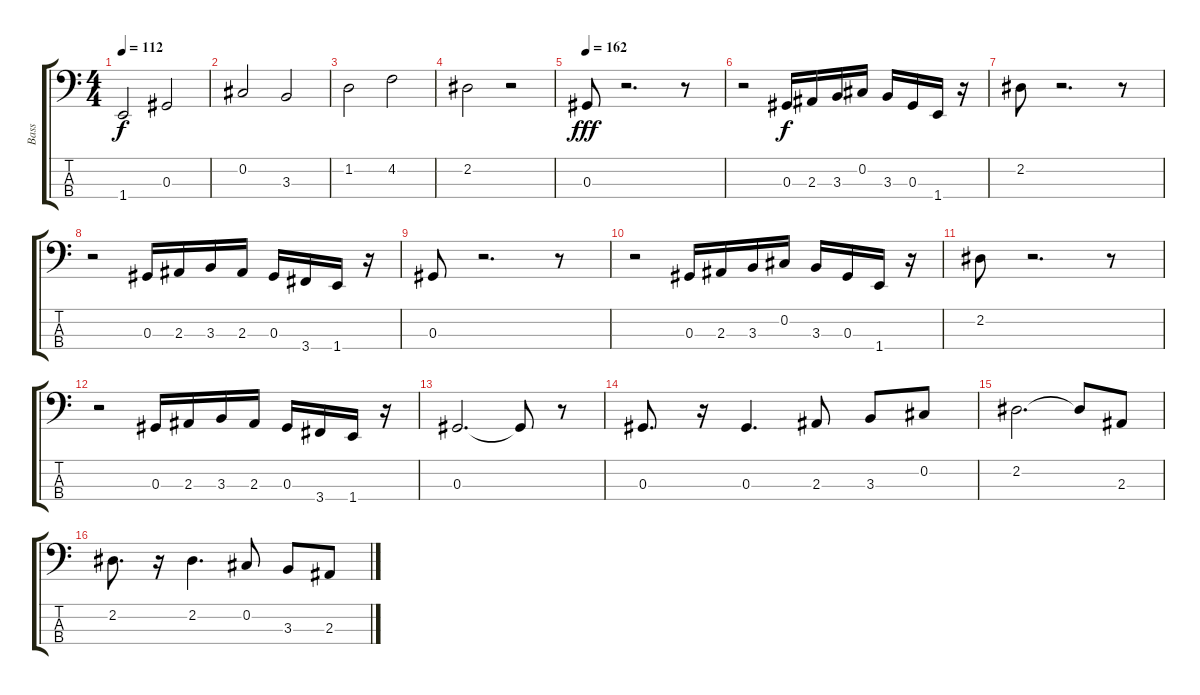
\track ("Bass" "Bass") {instrument electricbassfinger}
\staff {score tabs}
\tuning (Gb2 Db2 Ab1 Eb1) {hide}
\ts (4 4)
\tempo 112
\clef f4
\ks c
1.4.2{dy f} 0.3.2 |
0.2.2 3.3.2 |
1.2.2 4.2.2 |
2.2.2 r.2 |
\tempo 162
0.3.8{dy fff} r.2{d} r.8 |
r.2 0.3.16{dy f} 2.3.16 3.3.16 0.2.16 3.3.16 0.3.16 1.4.16 r.16 |
2.2.8 r.2{d} r.8 |
r.2 0.3.16 2.3.16 3.3.16 2.3.16 0.3.16 3.4.16 1.4.16 r.16 |
0.3.8 r.2{d} r.8 |
r.2 0.3.16 2.3.16 3.3.16 0.2.16 3.3.16 0.3.16 1.4.16 r.16 |
2.2.8 r.2{d} r.8 |
r.2 0.3.16 2.3.16 3.3.16 2.3.16 0.3.16 3.4.16 1.4.16 r.16 |
0.3.2{d} 0.3{t}.8 r.8 |
0.3.8{d} r.16 0.3.4{d} 2.3.8 3.3.8 0.2.8 |
2.2.2{d} 2.2{t}.8 2.3.8 |
2.2.8{d} r.16 2.2.4{d} 0.2.8 3.3.8 2.3.8
